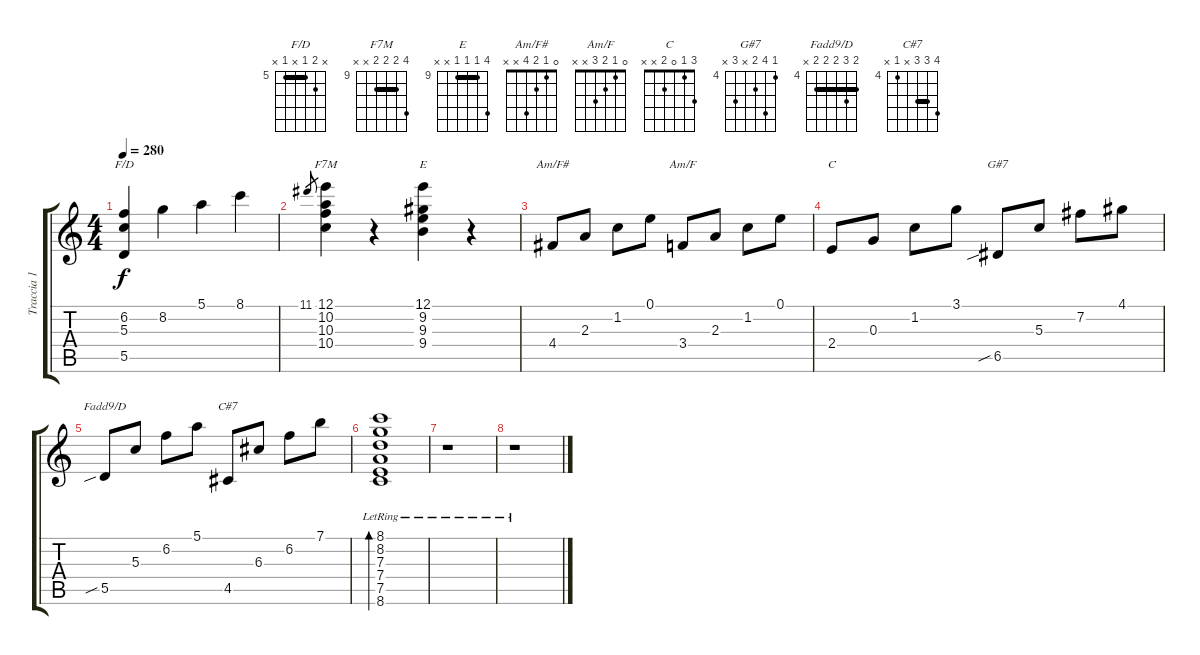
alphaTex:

\track ("Traccia 1" "Traccia 1") {instrument acousticguitarnylon}
\staff {score tabs}
\tuning (E4 B3 G3 D3 A2 E2) {hide}
\chord ("F/D" x 6 5 x 5 x) {firstfret 5 barre 5}
\chord ("F7M" 12 10 10 10 x x) {firstfret 9 barre 10}
\chord ("E" 12 9 9 9 x x) {firstfret 9 barre 9}
\chord ("Am/F#" 0 1 2 4 x x)
\chord ("Am/F" 0 1 2 3 x x)
\chord ("C" 3 1 0 2 x x)
\chord ("G#7" 4 7 5 x 6 x) {firstfret 4}
\chord ("Fadd9/D" 5 6 5 5 5 x) {firstfret 4 barre 5}
\chord ("C#7" 7 6 6 x 4 x) {firstfret 4 barre (4 6)}
\ts (4 4)
\tempo 280
\clef g2
\ks c
(6.2 5.3 5.5).4{ch "F/D" dy f} 8.2.4 5.1.4 8.1.4 |
11.1.8{gr} (12.1 10.2 10.3 10.4).4{ch "F7M"} r.4 (12.1 9.2 9.3 9.4).4{ch "E"} r.4 |
4.4.8{ch "Am/F#"} 2.3.8 1.2.8 0.1.8 3.4.8{ch "Am/F"} 2.3.8 1.2.8 0.1.8 |
2.4.8{ch "C"} 0.3.8 1.2.8 3.1.8 6.5{sib}.8{ch "G#7"} 5.3.8 7.2.8 4.1.8 |
5.5{sib}.8{ch "Fadd9/D"} 5.3.8 6.2.8 5.1.8 4.5.8{ch "C#7"} 6.3.8 6.2.8 7.1.8 |
(8.1{lr} 8.2{lr} 7.3{lr} 7.4{lr} 7.5{lr} 8.6{lr}).1{bd 480} |
r.1 |
r.1
